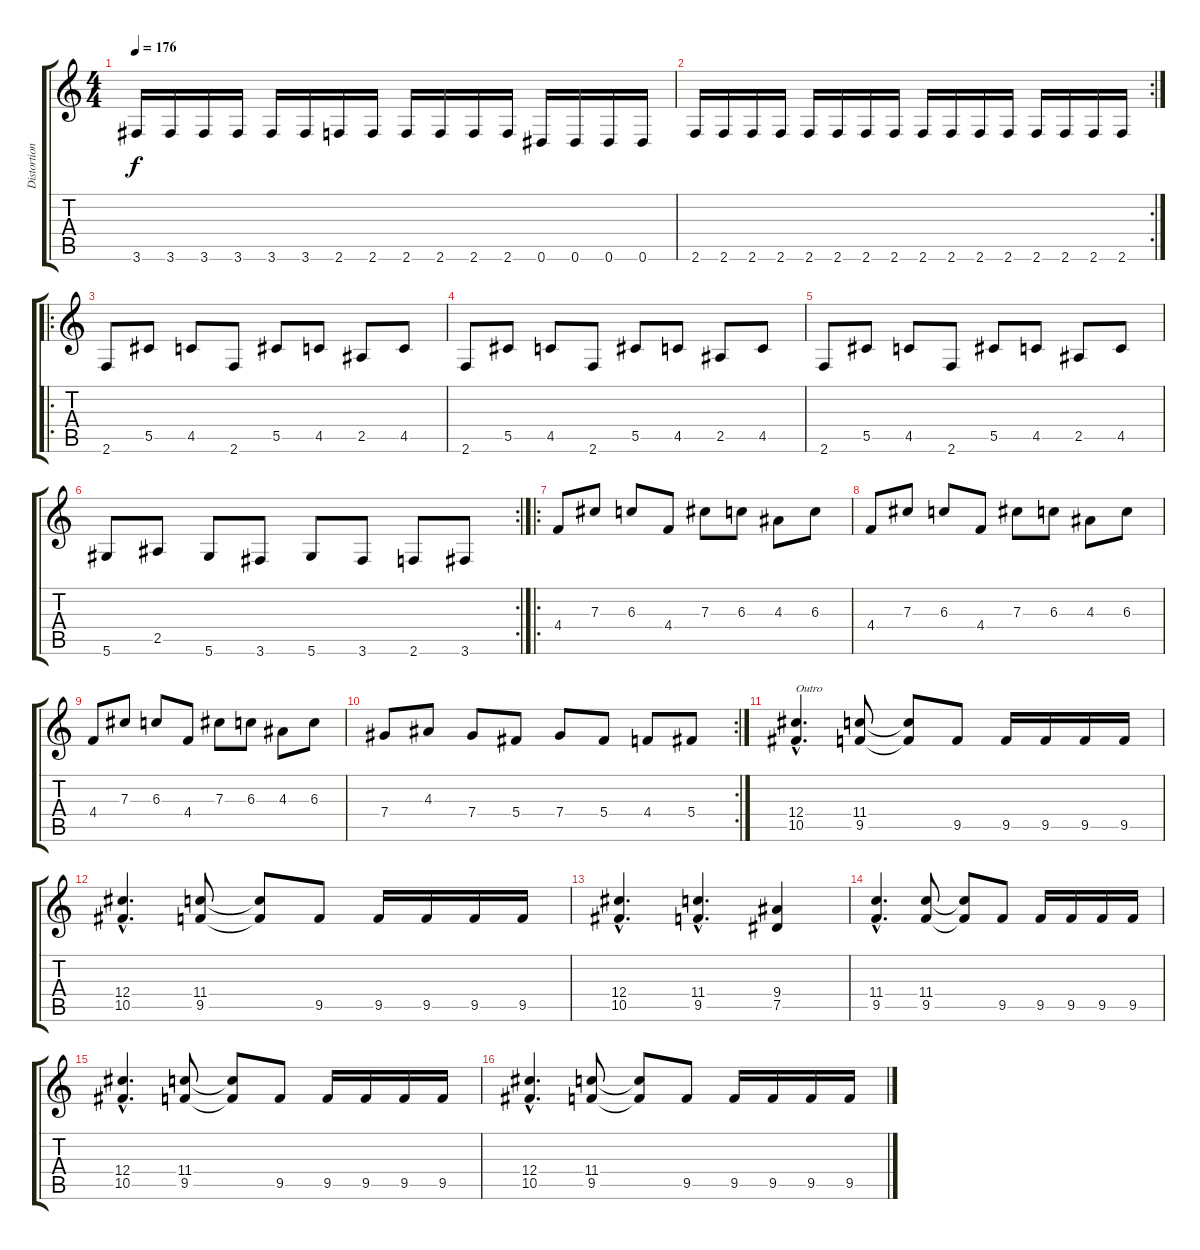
\track ("Distortion Guitar I" "Distortion") {instrument distortionguitar}
\staff {score tabs}
\tuning (Eb4 Bb3 Gb3 Db3 Ab2 Eb2) {hide}
\ts (4 4)
\tempo 176
\clef g2
\ks c
3.6.16{dy f} 3.6.16 3.6.16 3.6.16 3.6.16 3.6.16 2.6.16 2.6.16 2.6.16 2.6.16 2.6.16 2.6.16 0.6.16 0.6.16 0.6.16 0.6.16 |
\rc 2
2.6.16 2.6.16 2.6.16 2.6.16 2.6.16 2.6.16 2.6.16 2.6.16 2.6.16 2.6.16 2.6.16 2.6.16 2.6.16 2.6.16 2.6.16 2.6.16 |
\ro
2.6.8 5.5.8 4.5.8 2.6.8 5.5.8 4.5.8 2.5.8 4.5.8 |
2.6.8 5.5.8 4.5.8 2.6.8 5.5.8 4.5.8 2.5.8 4.5.8 |
2.6.8 5.5.8 4.5.8 2.6.8 5.5.8 4.5.8 2.5.8 4.5.8 |
\rc 2
5.6.8 2.5.8 5.6.8 3.6.8 5.6.8 3.6.8 2.6.8 3.6.8 |
\ro
4.4.8 7.3.8 6.3.8 4.4.8 7.3.8 6.3.8 4.3.8 6.3.8 |
4.4.8 7.3.8 6.3.8 4.4.8 7.3.8 6.3.8 4.3.8 6.3.8 |
4.4.8 7.3.8 6.3.8 4.4.8 7.3.8 6.3.8 4.3.8 6.3.8 |
\rc 2
7.4.8 4.3.8 7.4.8 5.4.8 7.4.8 5.4.8 4.4.8 5.4.8 |
(12.4{hac} 10.5{hac}).4{d txt "Outro"} (11.4 9.5).8 (11.4{t} 9.5{t}).8 9.5.8 9.5.16 9.5.16 9.5.16 9.5.16 |
(12.4{hac} 10.5{hac}).4{d} (11.4 9.5).8 (11.4{t} 9.5{t}).8 9.5.8 9.5.16 9.5.16 9.5.16 9.5.16 |
(12.4{hac} 10.5{hac}).4{d} (11.4{hac} 9.5{hac}).4{d} (9.4 7.5).4 |
(11.4{hac} 9.5{hac}).4{d} (11.4 9.5).8 (11.4{t} 9.5{t}).8 9.5.8 9.5.16 9.5.16 9.5.16 9.5.16 |
(12.4{hac} 10.5{hac}).4{d} (11.4 9.5).8 (11.4{t} 9.5{t}).8 9.5.8 9.5.16 9.5.16 9.5.16 9.5.16 |
(12.4{hac} 10.5{hac}).4{d} (11.4 9.5).8 (11.4{t} 9.5{t}).8 9.5.8 9.5.16 9.5.16 9.5.16 9.5.16
